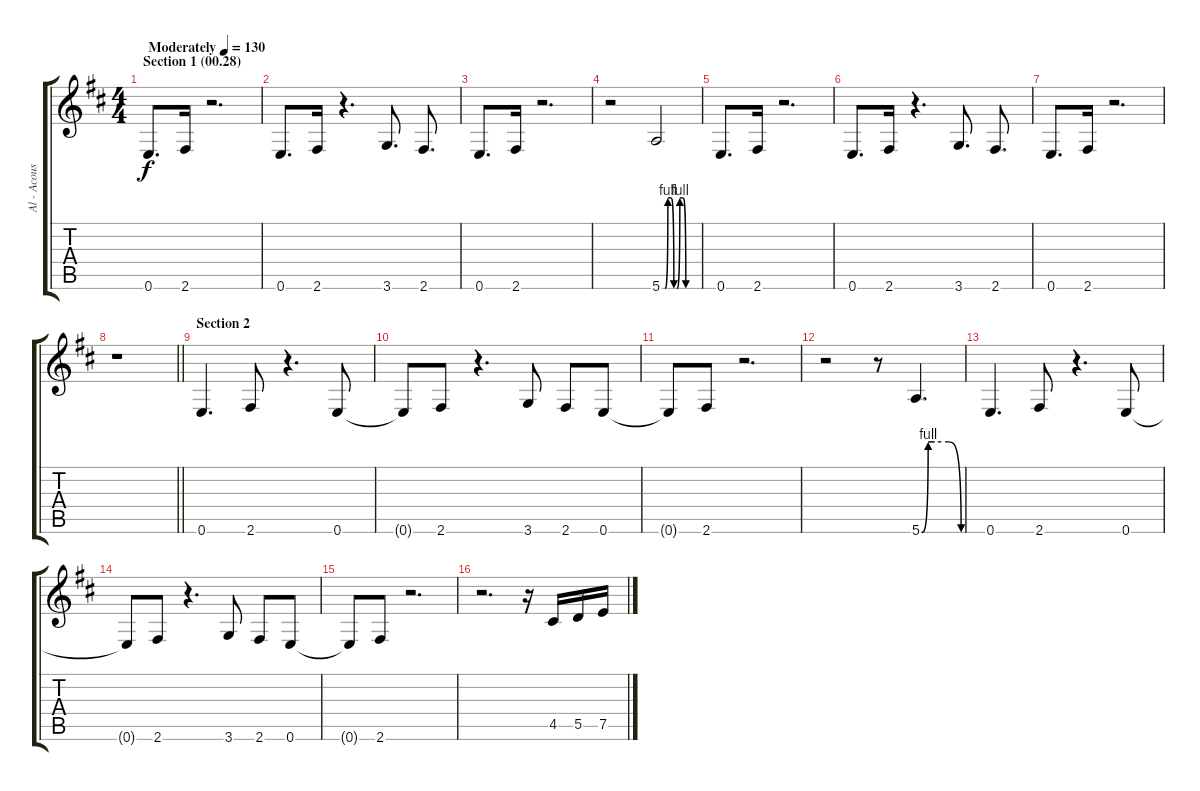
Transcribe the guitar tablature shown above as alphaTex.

\track ("Al - Acoustic Guitar" "Al - Acous") {instrument acousticguitarsteel}
\staff {score tabs}
\tuning (E4 B3 G3 D3 A2 E2) {hide}
\ts (4 4)
\section ("" "Section 1 (00.28)")
\tempo (130 "Moderately")
\clef g2
\ks d
0.6.8{d dy f instrument acousticguitarsteel} 2.6.16 r.2{d} |
0.6.8{d} 2.6.16 r.4{d} 3.6.8{d} 2.6.8{d} |
0.6.8{d} 2.6.16 r.2{d} |
r.2 5.6{be (custom 0 0 5 0 10 4 15 4 20 0 25 0 30 4 35 4 40 0 45 0 60 0)}.2 |
0.6.8{d} 2.6.16 r.2{d} |
0.6.8{d} 2.6.16 r.4{d} 3.6.8{d} 2.6.8{d} |
0.6.8{d} 2.6.16 r.2{d} |
\barLineRight lightlight
r.1 |
\section ("" "Section 2")
0.6.4{d} 2.6.8 r.4{d} 0.6.8 |
0.6{t}.8 2.6.8 r.4{d} 3.6.8 2.6.8 0.6.8 |
0.6{t}.8 2.6.8 r.2{d} |
r.2 r.8 5.6{be (custom 0 0 10 4 20 4 41 4 60 0)}.4{d} |
0.6.4{d} 2.6.8 r.4{d} 0.6.8 |
0.6{t}.8 2.6.8 r.4{d} 3.6.8 2.6.8 0.6.8 |
0.6{t}.8 2.6.8 r.2{d} |
r.2{d} r.16 4.5.16 5.5.16 7.5.16
